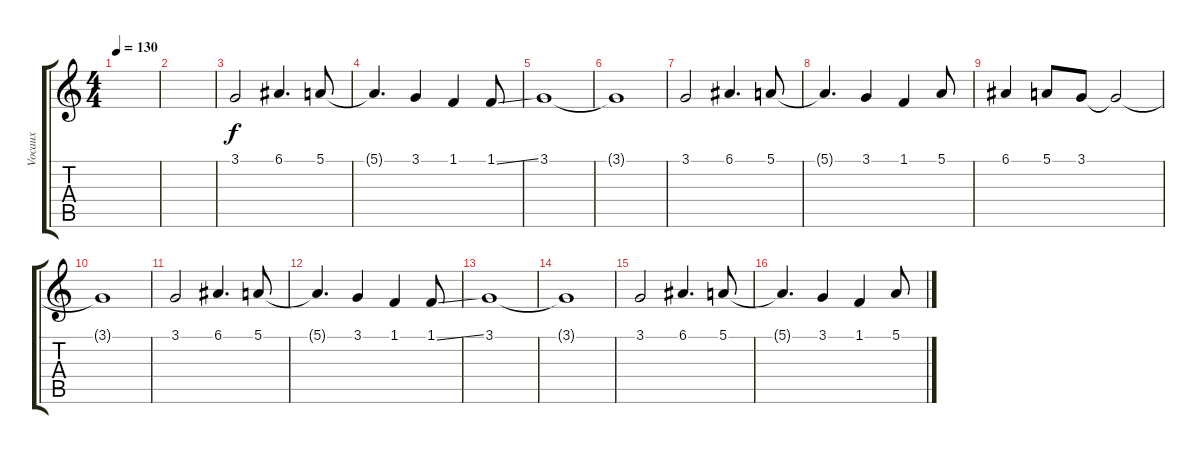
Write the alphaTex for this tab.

\track ("Vocaux" "Vocaux") {instrument lead2sawtooth}
\staff {score tabs}
\tuning (E4 B3 G3 D3 A2 E2) {hide}
\ts (4 4)
\tempo 130
\clef g2
\ks c
|
|
3.1.2 6.1.4{d} 5.1.8 |
5.1{t}.4{d} 3.1.4 1.1.4 1.1{ss}.8 |
3.1.1 |
3.1{t}.1 |
3.1.2 6.1.4{d} 5.1.8 |
5.1{t}.4{d} 3.1.4 1.1.4 5.1.8 |
6.1.4 5.1.8 3.1.8 3.1{t}.2 |
3.1{t}.1 |
3.1.2 6.1.4{d} 5.1.8 |
5.1{t}.4{d} 3.1.4 1.1.4 1.1{ss}.8 |
3.1.1 |
3.1{t}.1 |
3.1.2 6.1.4{d} 5.1.8 |
5.1{t}.4{d} 3.1.4 1.1.4 5.1.8
